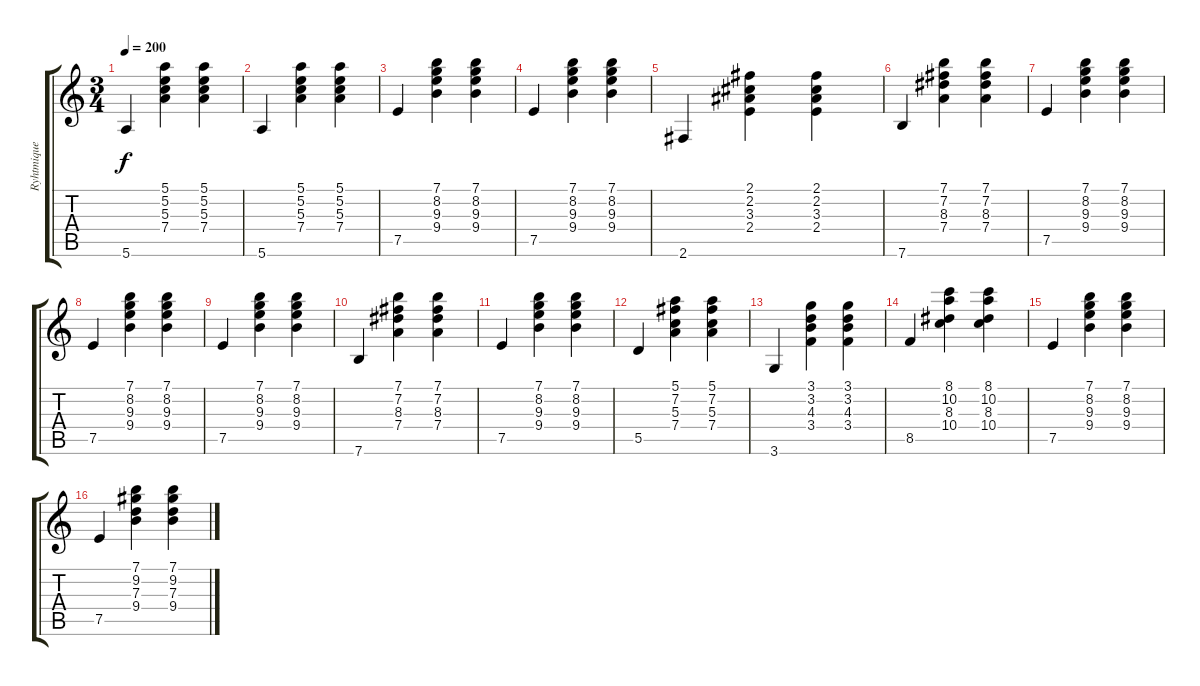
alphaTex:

\track ("Ryhtmique" "Ryhtmique") {instrument acousticguitarsteel}
\staff {score tabs}
\tuning (E4 B3 G3 D3 A2 E2) {hide}
\ts (3 4)
\tempo 200
\clef g2
\ks c
5.6.4{dy f} (5.1 5.2 5.3 7.4).4 (5.1 5.2 5.3 7.4).4 |
5.6.4 (5.1 5.2 5.3 7.4).4 (5.1 5.2 5.3 7.4).4 |
7.5.4 (7.1 8.2 9.3 9.4).4 (7.1 8.2 9.3 9.4).4 |
7.5.4 (7.1 8.2 9.3 9.4).4 (7.1 8.2 9.3 9.4).4 |
2.6.4 (2.1 2.2 3.3 2.4).4 (2.1 2.2 3.3 2.4).4 |
7.6.4 (7.1 7.2 8.3 7.4).4 (7.1 7.2 8.3 7.4).4 |
7.5.4 (7.1 8.2 9.3 9.4).4 (7.1 8.2 9.3 9.4).4 |
7.5.4 (7.1 8.2 9.3 9.4).4 (7.1 8.2 9.3 9.4).4 |
7.5.4 (7.1 8.2 9.3 9.4).4 (7.1 8.2 9.3 9.4).4 |
7.6.4 (7.1 7.2 8.3 7.4).4 (7.1 7.2 8.3 7.4).4 |
7.5.4 (7.1 8.2 9.3 9.4).4 (7.1 8.2 9.3 9.4).4 |
5.5.4 (5.1 7.2 5.3 7.4).4 (5.1 7.2 5.3 7.4).4 |
3.6.4 (3.1 3.2 4.3 3.4).4 (3.1 3.2 4.3 3.4).4 |
8.5.4 (8.1 10.2 8.3 10.4).4 (8.1 10.2 8.3 10.4).4 |
7.5.4 (7.1 8.2 9.3 9.4).4 (7.1 8.2 9.3 9.4).4 |
7.5.4 (7.1 9.2 7.3 9.4).4 (7.1 9.2 7.3 9.4).4
